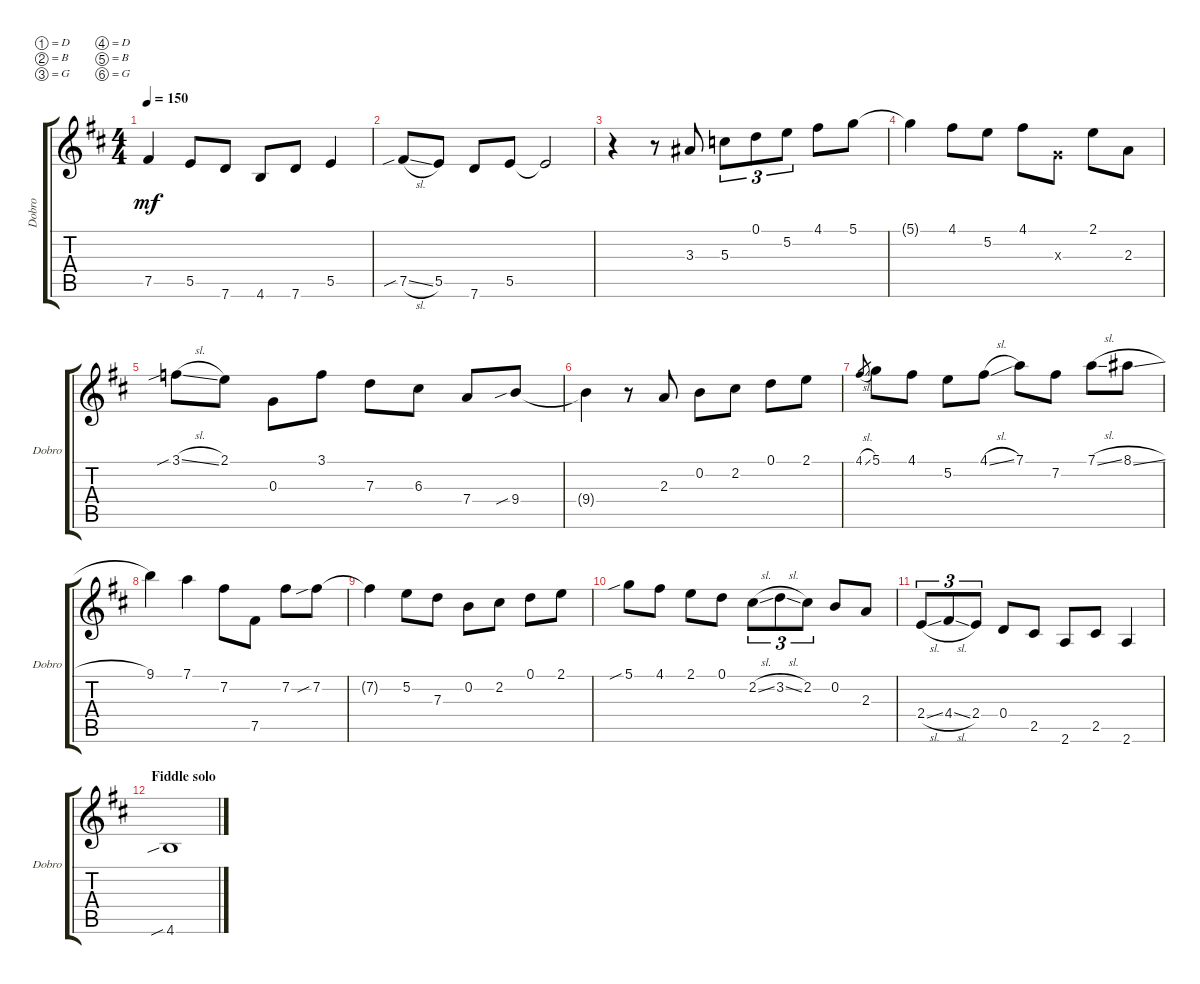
\defaultSystemsLayout 4
\bracketExtendMode groupsimilarinstruments
\singleTrackTrackNamePolicy allsystems
\multiTrackTrackNamePolicy allsystems
\otherSystemsTrackNameOrientation horizontal
\track ("Dobro" "Dobro") {instrument acousticguitarsteel}
\staff {score tabs}
\tuning (D4 B3 G3 D3 B2 G2)
\ts (4 4)
\tempo 150
\clef g2
\ks d
7.5{t}.4{dy mf} 5.5.8 7.6.8 4.6.8 7.6.8 5.5.4 |
7.5{sib sl}.8 5.5.8 7.6.8 5.5.8 5.5{t}.2 |
r.4 r.8 3.3.8 5.3.8{tu (3 2)} 0.1.8{tu (3 2)} 5.2.8{tu (3 2)} 4.1.8 5.1.8 |
5.1{t}.4 4.1.8 5.2.8 4.1.8 0.3{x}.8 2.1.8 2.3.8 |
3.1{sib sl}.8 2.1.8 0.3.8 3.1.8 7.3.8 6.3.8 7.4.8 9.4{sib}.8 |
9.4{t}.4 r.8 2.3.8 0.2.8 2.2.8 0.1.8 2.1.8 |
4.1{sl}.8{gr} 5.1.8 4.1.8 5.2.8 4.1{sl}.8 7.1.8 7.2.8 7.1{sl}.8 8.1{sl}.8 |
9.1.4 7.1.4 7.2.8 7.5.8 7.2.8 7.2{sib}.8 |
7.2{t}.4 5.2.8 7.3.8 0.2.8 2.2.8 0.1.8 2.1.8 |
5.1{sib}.8 4.1.8 2.1.8 0.1.8 2.2{sl}.8{tu (3 2)} 3.2{sl}.8{tu (3 2)} 2.2.8{tu (3 2)} 0.2.8 2.3.8 |
2.4{sl}.8{tu (3 2)} 4.4{sl}.8{tu (3 2)} 2.4.8{tu (3 2)} 0.4.8 2.5.8 2.6.8 2.5.8 2.6.4 |
\section ("" "Fiddle solo")
4.6{sib}.1
